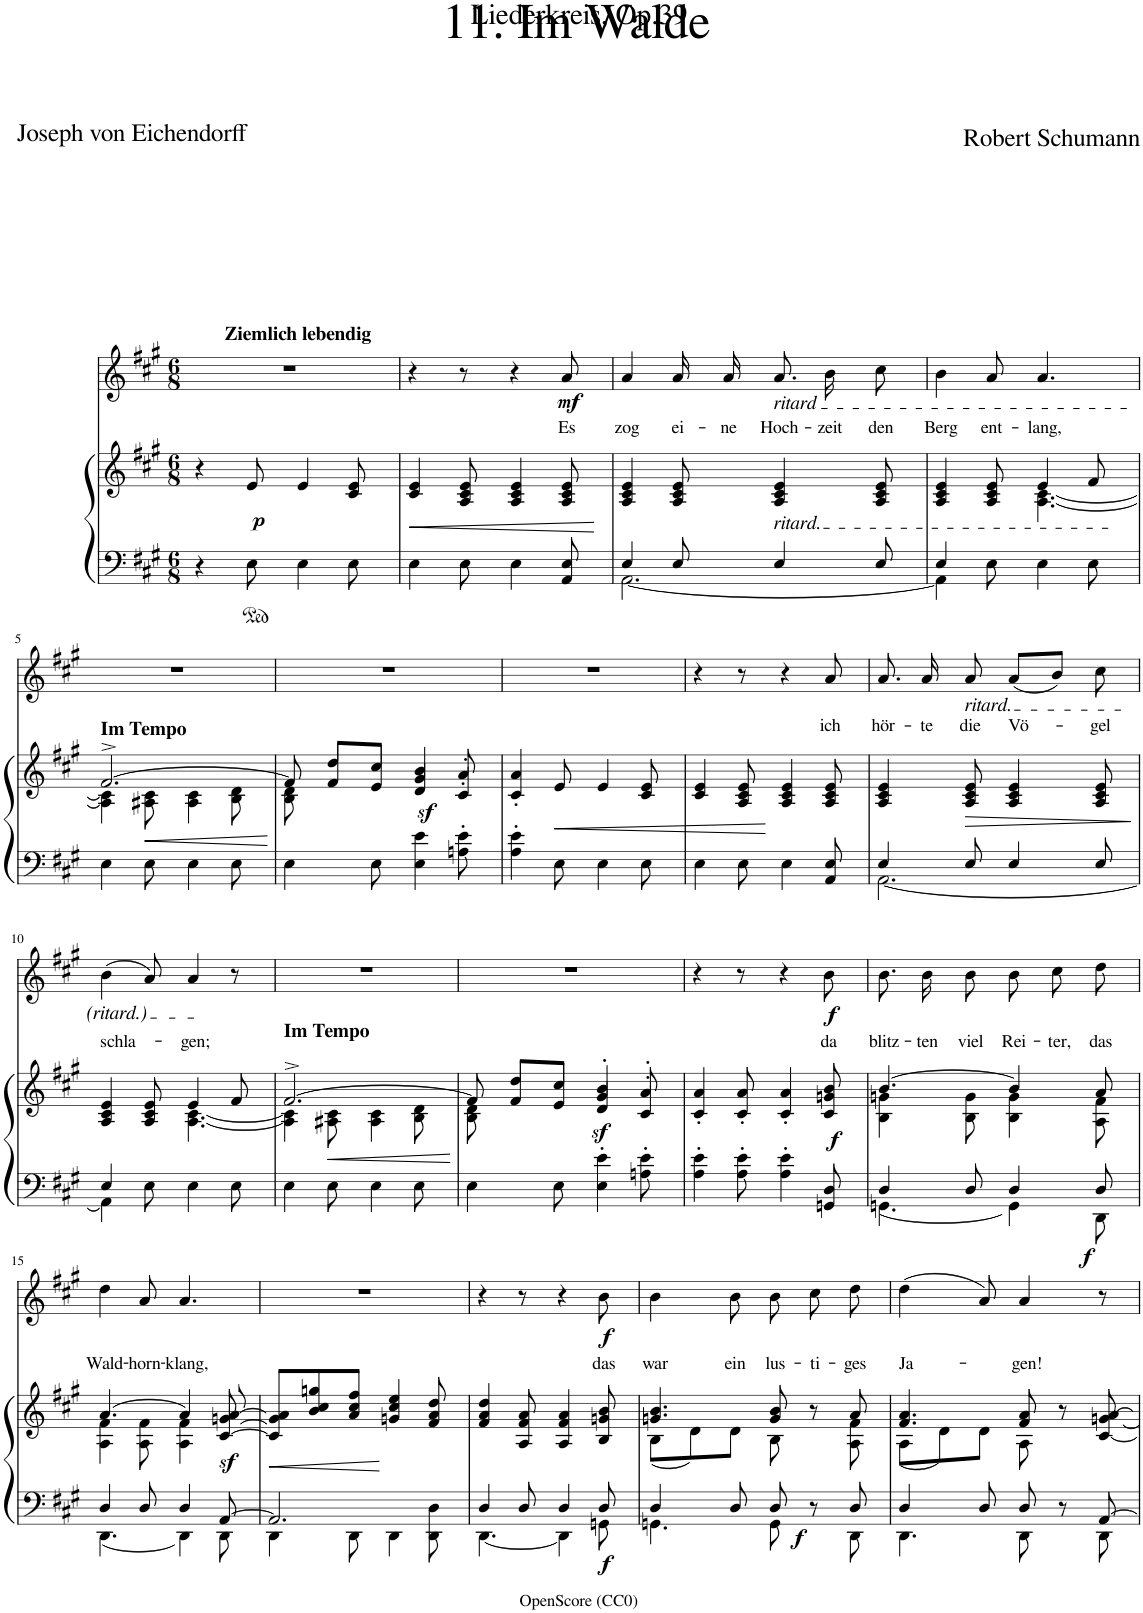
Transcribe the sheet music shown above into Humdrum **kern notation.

**kern	**kern	**dynam	**kern	**text	**dynam
*part2	*part2	*part2	*part1	*part1	*part1
*staff3	*staff2	*staff2/3	*staff1	*staff1	*staff1
*I"Piano	*	*	*I"Oboe	*	*
*I'Pno	*	*	*I'Ob	*	*
*clefF4	*clefG2	*	*clefG2	*	*
*k[f#c#g#]	*k[f#c#g#]	*	*k[f#c#g#]	*	*
*M6/8	*M6/8	*	*M6/8	*	*
=1	=1	=1	=1	=1	=1
!	!	!	!LO:TX:a:B:t=Ziemlich lebendig	!	!
4r	4r	.	2.r	.	.
!	!	!LO:DY:b	!	!	!
8E\	8e/	p	.	.	.
4E\	4e/	.	.	.	.
8E\	8c#/ 8e/	.	.	.	.
=2	=2	=2	=2	=2	=2
!	!	!LO:HP:b	!	!	!
4E\	4c#/ 4e/	<	4r	.	.
8E\	8A/ 8c#/ 8e/	.	8r	.	.
4E\	4A/ 4c#/ 4e/	.	4r	.	.
!	!	!	!	!LO:LY:b	!LO:DY:b
8AA/ 8E/	8A/ 8c#/ 8e/	.	8a/	Es	mf
.	.	[	.	.	.
=3	=3	=3	=3	=3	=3
*^	*	*	*	*	*
!	!	!	!	!	!LO:LY:b	!
4E/	[2.AA\	4A/ 4c#/ 4e/	.	4a/	zog	.
!	!	!	!	!	!LO:LY:b	!
8E/	.	8A/ 8c#/ 8e/	.	16a/	ei-	.
!	!	!	!	!	!LO:LY:b	!
.	.	.	.	16a/	-ne	.
!	!	!	!	!LO:TX:b:i:t=ritard	!	!
!	!	!LO:TX:b:i:t=ritard.	!	!	!	!
!	!	!	!	!	!LO:LY:b	!
4E/	.	4A/ 4c#/ 4e/	.	8.a/	Hoch-	.
!	!	!	!	!	!LO:LY:b	!
.	.	.	.	16b\	-zeit	.
!	!	!	!	!	!LO:LY:b	!
8E/	.	8A/ 8c#/ 8e/	.	8cc#\	den	.
=4	=4	=4	=4	=4	=4	=4
*	*	*^	*	*	*	*
!	!	!	!	!	!	!LO:LY:b	!
4E/	4AA\]	4A/ 4c#/ 4e/	4.ryy	.	4b\	Berg	.
!	!	!	!	!	!	!LO:LY:b	!
8E\	2ryy	8A/ 8c#/ 8e/	.	.	8a/	ent-	.
!	!	!	!	!	!	!LO:LY:b	!
4E\	.	4e/	[4.A\ [4.c#\	.	4.a/	-lang,	.
8E\	.	8f#/	.	.	.	.	.
*v	*v	*	*	*	*	*	*
!!LO:LB:g=z
=5	=5	=5	=5	=5	=5	=5
!	!	!	!	!LO:TX:b:B:t=Im Tempo	!	!
4E\	[2.f#^/	4A\] 4c#\]	.	2.r	.	.
!	!	!	!LO:HP:b	!	!	!
8E\	.	8A#X\ 8c#\	<	.	.	.
4E\	.	4A#\ 4c#\	.	.	.	.
8E\	.	8B\ 8d\	.	.	.	.
=6	=6	=6	=6	=6	=6	=6
4E\	8f#/]	8B\ 8d\	.	2.r	.	.
.	8dd/L	8f#/L	.	.	.	.
8E\	8cc#/J	8e/J	.	.	.	.
!	!	!	!LO:DY:b	!	!	!
4E\ 4e\	4g#/ 4b/	4d/	sf	.	.	.
8An\' 8e\'	8a'</	8c#'/	.	.	.	.
*	*v	*v	*	*	*	*
=7	=7	=7	=7	=7	=7
4A\' 4e\'	4c#/' 4a/'	.	2.r	.	.
!	!	!LO:HP:b	!	!	!
8E\	8e/	<	.	.	.
4E\	4e/	.	.	.	.
8E\	8c#/ 8e/	.	.	.	.
=8	=8	=8	=8	=8	=8
4E\	4c#/ 4e/	.	4r	.	.
8E\	8A/ 8c#/ 8e/	.	8r	.	.
4E\	4A/ 4c#/ 4e/	[	4r	.	.
!	!	!	!	!LO:LY:b	!
8AA/ 8E/	8A/ 8c#/ 8e/	.	8a/	ich	.
=9	=9	=9	=9	=9	=9
*^	*	*	*	*	*
!	!	!	!	!	!LO:LY:b	!
4E/	[2.AA\	4A/ 4c#/ 4e/	.	8.a/	hör-	.
!	!	!	!	!	!LO:LY:b	!
.	.	.	.	16a/	-te	.
!	!	!	!	!LO:TX:b:i:t=ritard.	!	!
!	!	!	!LO:HP:b	!	!LO:LY:b	!
8E/	.	8A/ 8c#/ 8e/	>	8a/	die	.
!	!	!	!	!	!LO:LY:b	!
4E/	.	4A/ 4c#/ 4e/	.	(8a/L	Vö-	.
.	.	.	.	8b/J)	.	.
!	!	!	!	!	!LO:LY:b	!
8E/	.	8A/ 8c#/ 8e/	.	8cc#\	-gel	.
*v	*v	*	*	*	*	*
.	.	[	.	.	.
!!LO:LB:g=z
=10	=10	=10	=10	=10	=10
*^	*^	*	*	*	*
!	!	!	!	!	!	!LO:LY:b	!
4E/	4AA\]	4A/ 4c#/ 4e/	4.ryy	.	(4b\	schla-	.
8E\	2ryy	8A/ 8c#/ 8e/	.	.	8a/)	.	.
!	!	!	!	!	!	!LO:LY:b	!
4E\	.	4e/	[4.A\ [4.c#\	.	4a/	-gen;	.
8E\	.	8f#/	.	.	8r	.	.
*v	*v	*	*	*	*	*	*
=11	=11	=11	=11	=11	=11	=11
!	!	!	!	!LO:TX:b:B:t=Im Tempo	!	!
4E\	[2.f#^/	4A\] 4c#\]	.	2.r	.	.
!	!	!	!LO:HP:b	!	!	!
8E\	.	8A#X\ 8c#\	<	.	.	.
4E\	.	4A#\ 4c#\	.	.	.	.
8E\	.	8B\ 8d\	.	.	.	.
*	*v	*v	*	*	*	*
.	.	]	.	.	.
=12	=12	=12	=12	=12	=12
*	*^	*	*	*	*
4E\	8f#/]	8B\ 8d\	.	2.r	.	.
.	8dd/L	8f#/L	.	.	.	.
8E\	8cc#/J	8e/J	.	.	.	.
!	!	!	!LO:DY:b	!	!	!
4E\' 4e\'	4g#/' 4b/'	4d/	sf	.	.	.
8An\' 8e\'	8a'/	8c#'/	.	.	.	.
*	*v	*v	*	*	*	*
=13	=13	=13	=13	=13	=13
4A\' 4e\'	4c#/' 4a/'	.	4r	.	.
8A\' 8e\'	8c#/' 8a/'	.	8r	.	.
4A\' 4e\'	4c#/' 4a/'	.	4r	.	.
!	!	!LO:DY:b	!	!LO:LY:b	!LO:DY:b
8GGn/ 8D/	8c#/ 8gn/ 8b/	f	8b\	da	f
=14	=14	=14	=14	=14	=14
*^	*^	*	*	*	*
!	!	!	!	!	!	!LO:LY:b	!
4D/	[4.GGn\	[4.b/	4B\ 4gn\	.	8.b\	blitz-	.
!	!	!	!	!	!	!LO:LY:b	!
.	.	.	.	.	16b\	-ten	.
!	!	!	!	!	!	!LO:LY:b	!
8D/	.	.	8B\ 8g\	.	8b\	viel	.
!	!	!	!	!	!	!LO:LY:b	!
4D/	4GG\]	4b/]	4B\ 4g\	.	8b\	Rei-	.
!	!	!	!	!	!	!LO:LY:b	!
.	.	.	.	.	8cc#\	-ter,	.
!	!	!	!	!LO:DY:b=2	!	!LO:LY:b	!
8D/	8DD\	8a/	8A\ 8f#\	f	8dd\	das	.
!!LO:LB:g=z
=15	=15	=15	=15	=15	=15	=15	=15
!	!	!	!	!	!	!LO:LY:b	!
4D/	[4.DD\	[4.a/	4A\ 4f#\	.	4dd\	Wald-	.
!	!	!	!	!	!	!LO:LY:b	!
8D/	.	.	8A\ 8f#\	.	8a/	-horn-	.
!	!	!	!	!	!	!LO:LY:b	!
4D/	4DD\]	4a/]	4A\ 4f#\	.	4.a/	-klang,	.
!	!	!	!	!LO:DY:b	!	!	!
[8AA/	8DD\	[8a/	[8c#/ [8gn/	sf	.	.	.
*	*	*v	*v	*	*	*	*
=16	=16	=16	=16	=16	=16	=16
2.AA/]	4DD\	8c#/] 8g/] 8a/]L	.	2.r	.	.
.	.	8b/ 8cc#/ 8ggn/	.	.	.	.
.	8DD\	8a/ 8cc#/ 8ff#/J	.	.	.	.
.	4DD\	4gn/ 4cc#/ 4ee/	[	.	.	.
.	8DD\ 8D\	8f#/ 8a/ 8dd/	.	.	.	.
=17	=17	=17	=17	=17	=17	=17
4D/	[4.DD\	4f#/ 4a/ 4dd/	.	4r	.	.
8D/	.	8A/ 8f#/ 8a/	.	8r	.	.
4D/	4DD\]	4A/ 4f#/ 4a/	.	4r	.	.
!	!	!	!LO:DY:b=2	!	!LO:LY:b	!LO:DY:b
8D/	8GGn\	8B/ 8gn/ 8b/	f	8b\	das	f
=18	=18	=18	=18	=18	=18	=18
*	*	*^	*	*	*	*
!	!	!	!	!LO:DY:b=2	!	!LO:LY:b	!
4D/	4.GGn\	4.gn/ 4.b/	(8B\L	f	4b\	war	.
.	.	.	8d\)	.	.	.	.
!	!	!	!	!	!	!LO:LY:b	!
8D/	.	.	8d\J	.	8b\	ein	.
!	!	!	!	!	!	!LO:LY:b	!
8D/	8GG\L	8g/ 8b/	8B\	.	8b\	lus-	.
!	!	!	!	!	!	!LO:LY:b	!
8r	8ryy	8r	8ryy	.	8cc#\	-ti-	.
!	!	!	!	!	!	!LO:LY:b	!
8D/	8DD\J	8a/	8A\ 8f#\	.	8dd\	-ges	.
=19	=19	=19	=19	=19	=19	=19	=19
!	!	!	!	!	!	!LO:LY:b	!
4D/	4.DD\	4.f#/ 4.a/	(8A\L	.	(4dd\	Ja-	.
.	.	.	8d\)	.	.	.	.
8D/	.	.	8d\J	.	8a/)	.	.
!	!	!	!	!	!	!LO:LY:b	!
8D/	8DD\L	8f#/ 8a/	8A\	.	4a/	-gen!	.
8r	8ryy	8r	4ryy	.	.	.	.
[8AA/	8DD\J	[8c#/ [8gn/ [8a/	.	.	8r	.	.
*v	*v	*	*	*	*	*	*
*	*v	*v	*	*	*	*
=	=	=	=	=	=
*-	*-	*-	*-	*-	*-
